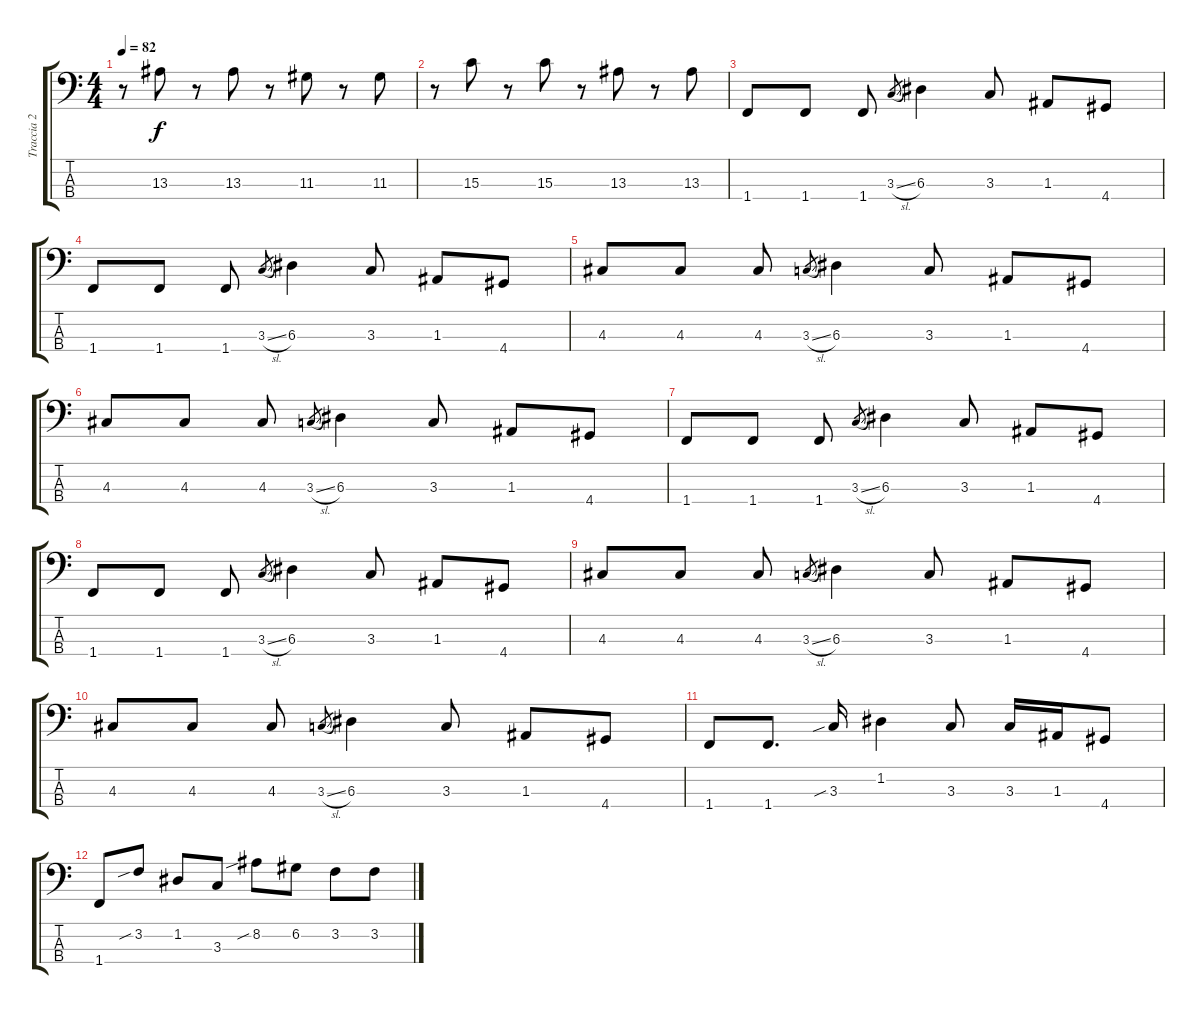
\track ("Traccia 2" "Traccia 2") {instrument electricbassfinger}
\staff {score tabs}
\tuning (G2 D2 A1 E1) {hide}
\ts (4 4)
\tempo 82
\clef f4
\ks c
r.8{dy f} 13.3.8 r.8 13.3.8 r.8 11.3.8 r.8 11.3.8 |
r.8 15.3.8 r.8 15.3.8 r.8 13.3.8 r.8 13.3.8 |
1.4.8 1.4.8 1.4.8 3.3{sl}.8{gr} 6.3.4 3.3.8 1.3.8 4.4.8 |
1.4.8 1.4.8 1.4.8 3.3{sl}.8{gr} 6.3.4 3.3.8 1.3.8 4.4.8 |
4.3.8 4.3.8 4.3.8 3.3{sl}.8{gr} 6.3.4 3.3.8 1.3.8 4.4.8 |
4.3.8 4.3.8 4.3.8 3.3{sl}.8{gr} 6.3.4 3.3.8 1.3.8 4.4.8 |
1.4.8 1.4.8 1.4.8 3.3{sl}.8{gr} 6.3.4 3.3.8 1.3.8 4.4.8 |
1.4.8 1.4.8 1.4.8 3.3{sl}.8{gr} 6.3.4 3.3.8 1.3.8 4.4.8 |
4.3.8 4.3.8 4.3.8 3.3{sl}.8{gr} 6.3.4 3.3.8 1.3.8 4.4.8 |
4.3.8 4.3.8 4.3.8 3.3{sl}.8{gr} 6.3.4 3.3.8 1.3.8 4.4.8 |
1.4.8 1.4.8{d} 3.3{sib}.16 1.2.4 3.3.8 3.3.16 1.3.16 4.4.8 |
1.4.8 3.2{sib}.8 1.2.8 3.3.8 8.2{sib}.8 6.2.8 3.2.8 3.2.8
